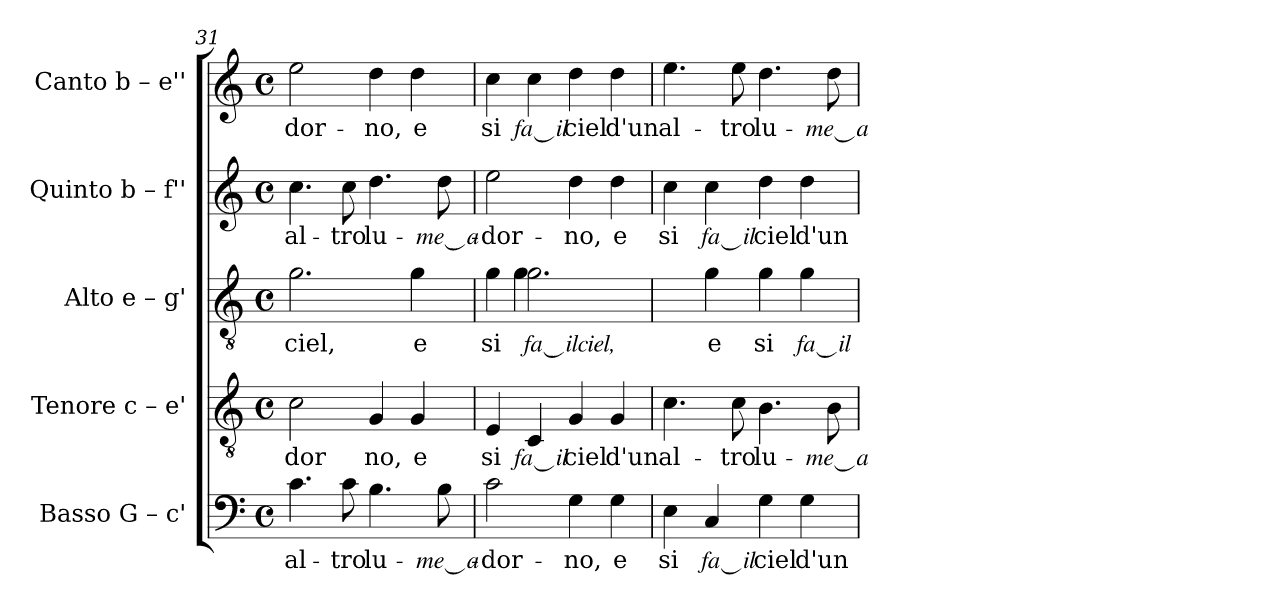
**kern	**text	**kern	**text	**kern	**text	**kern	**text	**kern	**text
*part5	*part5	*part4	*part4	*part3	*part3	*part2	*part2	*part1	*part1
*staff5	*staff5	*staff4	*staff4	*staff3	*staff3	*staff2	*staff2	*staff1	*staff1
*I"Basso  G – c'	*	*I"Tenore  c – e'	*	*I"Alto  e – g'	*	*I"Quinto  b – f''	*	*I"Canto  b – e''	*
*clefF4	*	*clefGv2	*	*clefGv2	*	*clefG2	*	*clefG2	*
*k[]	*	*k[]	*	*k[]	*	*k[]	*	*k[]	*
*C:	*	*C:	*	*C:	*	*C:	*	*C:	*
*M4/4	*	*M4/4	*	*M4/4	*	*M4/4	*	*M4/4	*
*met(c)	*	*met(c)	*	*met(c)	*	*met(c)	*	*met(c)	*
=31	=31	=31	=31	=31	=31	=31	=31	=31	=31
!	!LO:LY:b:rj	!	!LO:LY:b:cj	!	!LO:LY:b:cj	!	!LO:LY:b:rj	!	!LO:LY:b:rj
4.c\	al-	2c\	dor	2.g\	ciel,	4.cc\	al-	2ee\	-dor-
!	!LO:LY:b:rj	!	!	!	!	!	!LO:LY:b:rj	!	!
8c\	-tro	.	.	.	.	8cc\	-tro	.	.
!	!LO:LY:b:rj	!	!LO:LY:b:cj	!	!	!	!LO:LY:b:rj	!	!LO:LY:b:rj
4.B\	lu-	4G/	no,	.	.	4.dd\	lu-	4dd\	-no,
!	!	!	!LO:LY:b:cj	!	!LO:LY:b:cj	!	!	!	!LO:LY:b:rj
.	.	4G/	e	4g\	e	.	.	4dd\	e
!	!LO:LY:b:rj	!	!	!	!	!	!LO:LY:b:rj	!	!
8B\	-me‿a-	.	.	.	.	8dd\	-me‿a-	.	.
=32	=32	=32	=32	=32	=32	=32	=32	=32	=32
!	!LO:LY:b:rj	!	!LO:LY:b:cj	!	!LO:LY:b:cj	!	!LO:LY:b:rj	!	!LO:LY:b:rj
*	*	*	*	*^	*	*	*	*	*
2c\	-dor-	4E/	si	4g\	4ryy	si	2ee\	-dor-	4cc\	si
!	!	!	!LO:LY:b:cj	!	!	!LO:LY:b:cj	!	!	!	!LO:LY:b:rj
.	.	4C/	fa‿il	2.g\	4g\	fa‿ilciel,	.	.	4cc\	fa‿il
!	!LO:LY:b:rj	!	!LO:LY:b:cj	!	!	!	!	!LO:LY:b:rj	!	!LO:LY:b:rj
4G\	-no,	4G/	ciel	.	2ryy	.	4dd\	-no,	4dd\	ciel
!	!LO:LY:b:rj	!	!LO:LY:b:cj	!	!	!	!	!LO:LY:b:rj	!	!LO:LY:b:rj
4G\	e	4G/	d'un	.	.	.	4dd\	e	4dd\	d'un
*	*	*	*	*v	*v	*	*	*	*	*
!!LO:PB:g=z
=33	=33	=33	=33	=33	=33	=33	=33	=33	=33
!	!LO:LY:b:rj	!	!LO:LY:b:cj	!	!	!	!LO:LY:b:rj	!	!LO:LY:b:rj
4E\	si	4.c\	al-	4ryy	.	4cc\	si	4.ee\	al-
!	!LO:LY:b:rj	!	!	!	!LO:LY:b:cj	!	!LO:LY:b:rj	!	!
4C/	fa‿il	.	.	4g\	e	4cc\	fa‿il	.	.
!	!	!	!LO:LY:b:cj	!	!	!	!	!	!LO:LY:b:rj
.	.	8c\	-tro	.	.	.	.	8ee\	-tro
!	!LO:LY:b:rj	!	!LO:LY:b:cj	!	!LO:LY:b:cj	!	!LO:LY:b:rj	!	!LO:LY:b:rj
4G\	ciel	4.B\	lu-	4g\	si	4dd\	ciel	4.dd\	lu-
!	!LO:LY:b:rj	!	!	!	!LO:LY:b:cj	!	!LO:LY:b:rj	!	!
4G\	d'un	.	.	4g\	fa‿il	4dd\	d'un	.	.
!	!	!	!LO:LY:b:cj	!	!	!	!	!	!LO:LY:b:rj
.	.	8B\	-me‿a-	.	.	.	.	8dd\	-me‿a-
=	=	=	=	=	=	=	=	=	=
*-	*-	*-	*-	*-	*-	*-	*-	*-	*-
